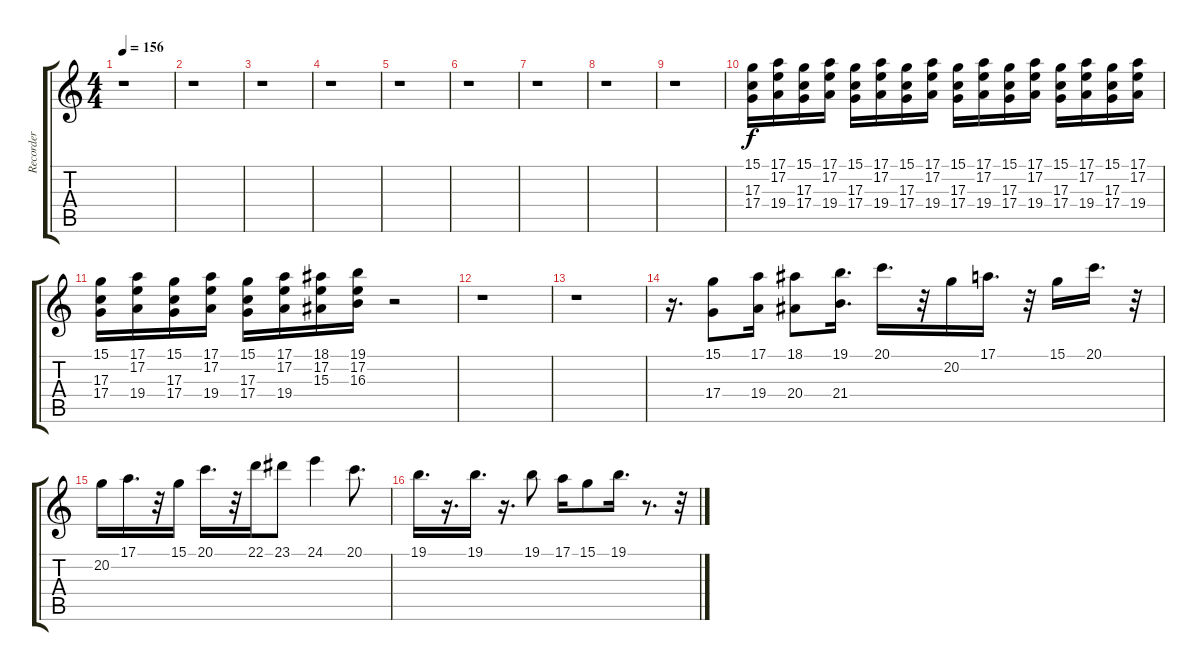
\track ("Recorder" "Recorder") {instrument recorder}
\staff {score tabs}
\tuning (E4 B3 G3 D3 A2 E2) {hide}
\ts (4 4)
\tempo 156
\clef g2
\ks c
r.1{dy f} |
r.1 |
r.1 |
r.1 |
r.1 |
r.1 |
r.1 |
r.1 |
r.1 |
(15.1 17.3 17.4).16{instrument recorder} (17.1 17.2 19.4).16{volume 13} (15.1 17.3 17.4).16 (17.1 17.2 19.4).16 (15.1 17.3 17.4).16 (17.1 17.2 19.4).16 (15.1 17.3 17.4).16 (17.1 17.2 19.4).16 (15.1 17.3 17.4).16 (17.1 17.2 19.4).16 (15.1 17.3 17.4).16 (17.1 17.2 19.4).16 (15.1 17.3 17.4).16 (17.1 17.2 19.4).16 (15.1 17.3 17.4).16 (17.1 17.2 19.4).16 |
(15.1 17.3 17.4).16 (17.1 17.2 19.4).16 (15.1 17.3 17.4).16 (17.1 17.2 19.4).16 (15.1 17.3 17.4).16 (17.1 17.2 19.4).16 (18.1 17.2 15.3).16 (19.1 17.2 16.3).16 r.2 |
r.1 |
r.1 |
r.16{d} (15.1 17.4).8 (17.1 19.4).16 (18.1 20.4).8 (19.1 21.4).16{d} 20.1.16{d} r.32 20.2.16 17.1.16{d} r.32 15.1.16 20.1.16{d} r.32 |
20.2.16 17.1.16{d} r.32 15.1.16 20.1.16{d} r.32 22.1.16 23.1.8 24.1.4 20.1.8{d} |
19.1.16{d} r.16{d} 19.1.16{d} r.16{d} 19.1.8 17.1.16 15.1.8 19.1.16{d} r.8{d} r.32
